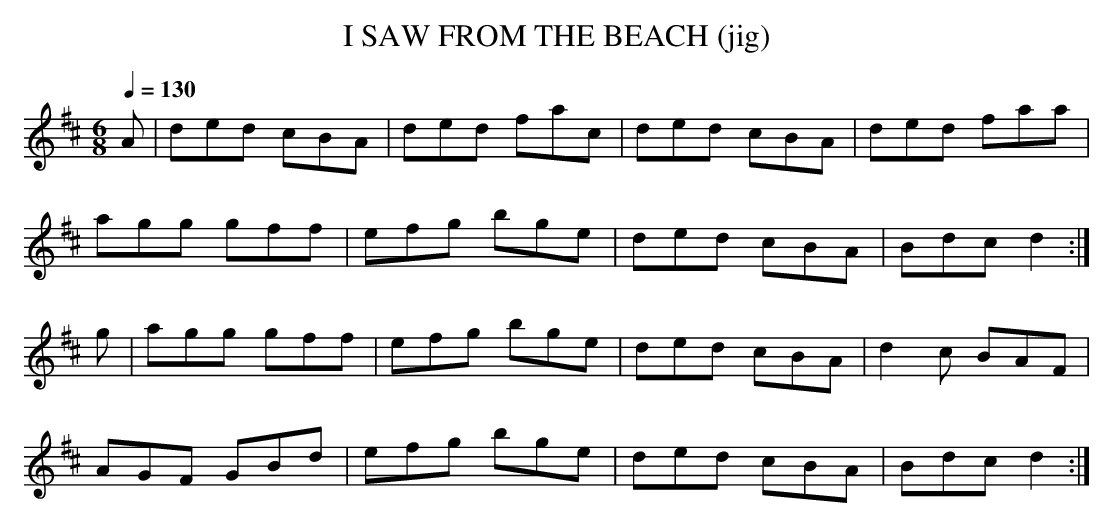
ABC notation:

X:1
T:I SAW FROM THE BEACH (jig)
Q:1/4=130
L:1/8
M:6/8
K:D
A|ded cBA|ded fac|ded cBA|ded faa|
agg gff|efg bge|ded cBA|Bdc d2:|
g|agg gff|efg bge|ded cBA|d2c BAF|
AGF GBd|efg bge|ded cBA|Bdc d2:|
